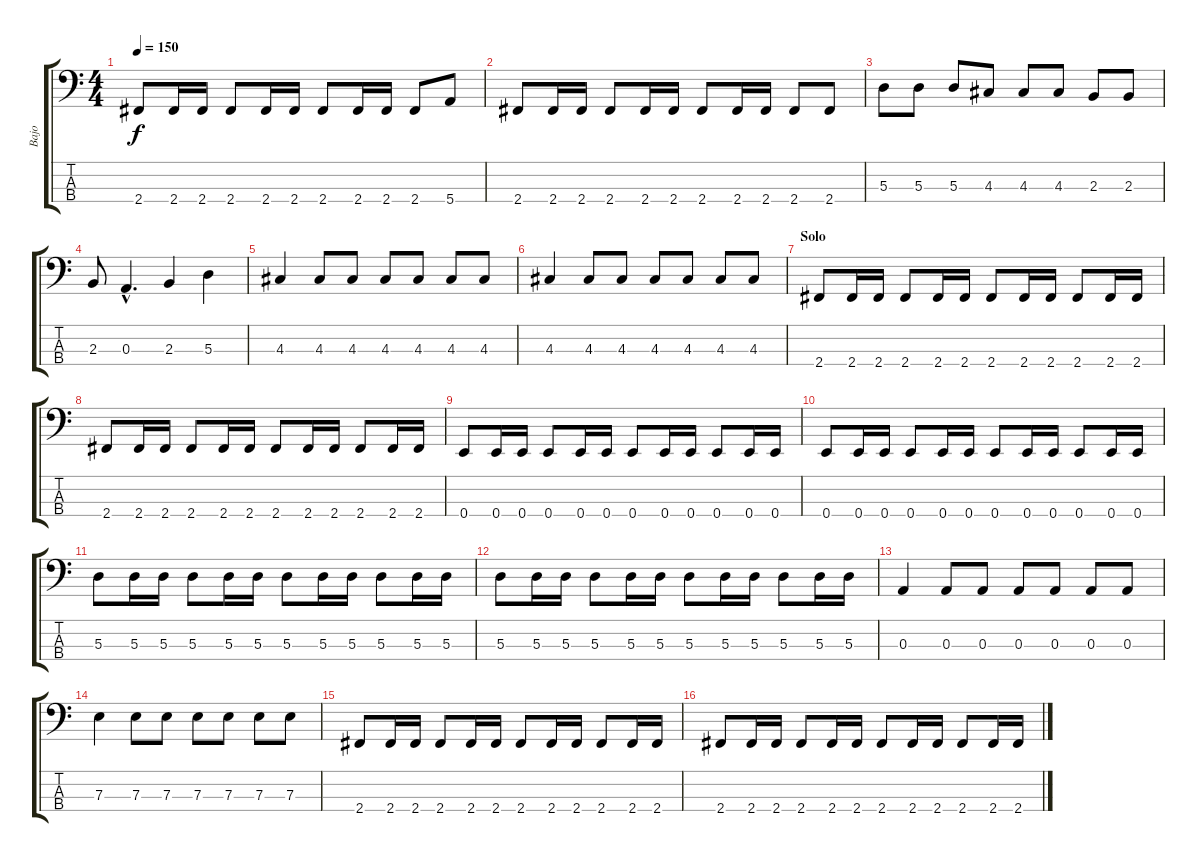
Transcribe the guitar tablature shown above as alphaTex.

\track ("Bajo" "Bajo") {instrument electricbassfinger}
\staff {score tabs}
\tuning (G2 D2 A1 E1) {hide}
\ts (4 4)
\tempo 150
\clef f4
\ks c
2.4.8{dy f} 2.4.16 2.4.16 2.4.8 2.4.16 2.4.16 2.4.8 2.4.16 2.4.16 2.4.8 5.4.8 |
2.4.8 2.4.16 2.4.16 2.4.8 2.4.16 2.4.16 2.4.8 2.4.16 2.4.16 2.4.8 2.4.8 |
5.3.8 5.3.8 5.3.8 4.3.8 4.3.8 4.3.8 2.3.8 2.3.8 |
2.3.8 0.3{hac}.4{d} 2.3.4 5.3.4 |
4.3.4 4.3.8 4.3.8 4.3.8 4.3.8 4.3.8 4.3.8 |
4.3.4 4.3.8 4.3.8 4.3.8 4.3.8 4.3.8 4.3.8 |
\section ("" "Solo")
2.4.8 2.4.16 2.4.16 2.4.8 2.4.16 2.4.16 2.4.8 2.4.16 2.4.16 2.4.8 2.4.16 2.4.16 |
2.4.8 2.4.16 2.4.16 2.4.8 2.4.16 2.4.16 2.4.8 2.4.16 2.4.16 2.4.8 2.4.16 2.4.16 |
0.4.8 0.4.16 0.4.16 0.4.8 0.4.16 0.4.16 0.4.8 0.4.16 0.4.16 0.4.8 0.4.16 0.4.16 |
0.4.8 0.4.16 0.4.16 0.4.8 0.4.16 0.4.16 0.4.8 0.4.16 0.4.16 0.4.8 0.4.16 0.4.16 |
5.3.8 5.3.16 5.3.16 5.3.8 5.3.16 5.3.16 5.3.8 5.3.16 5.3.16 5.3.8 5.3.16 5.3.16 |
5.3.8 5.3.16 5.3.16 5.3.8 5.3.16 5.3.16 5.3.8 5.3.16 5.3.16 5.3.8 5.3.16 5.3.16 |
0.3.4 0.3.8 0.3.8 0.3.8 0.3.8 0.3.8 0.3.8 |
7.3.4 7.3.8 7.3.8 7.3.8 7.3.8 7.3.8 7.3.8 |
2.4.8 2.4.16 2.4.16 2.4.8 2.4.16 2.4.16 2.4.8 2.4.16 2.4.16 2.4.8 2.4.16 2.4.16 |
2.4.8 2.4.16 2.4.16 2.4.8 2.4.16 2.4.16 2.4.8 2.4.16 2.4.16 2.4.8 2.4.16 2.4.16
